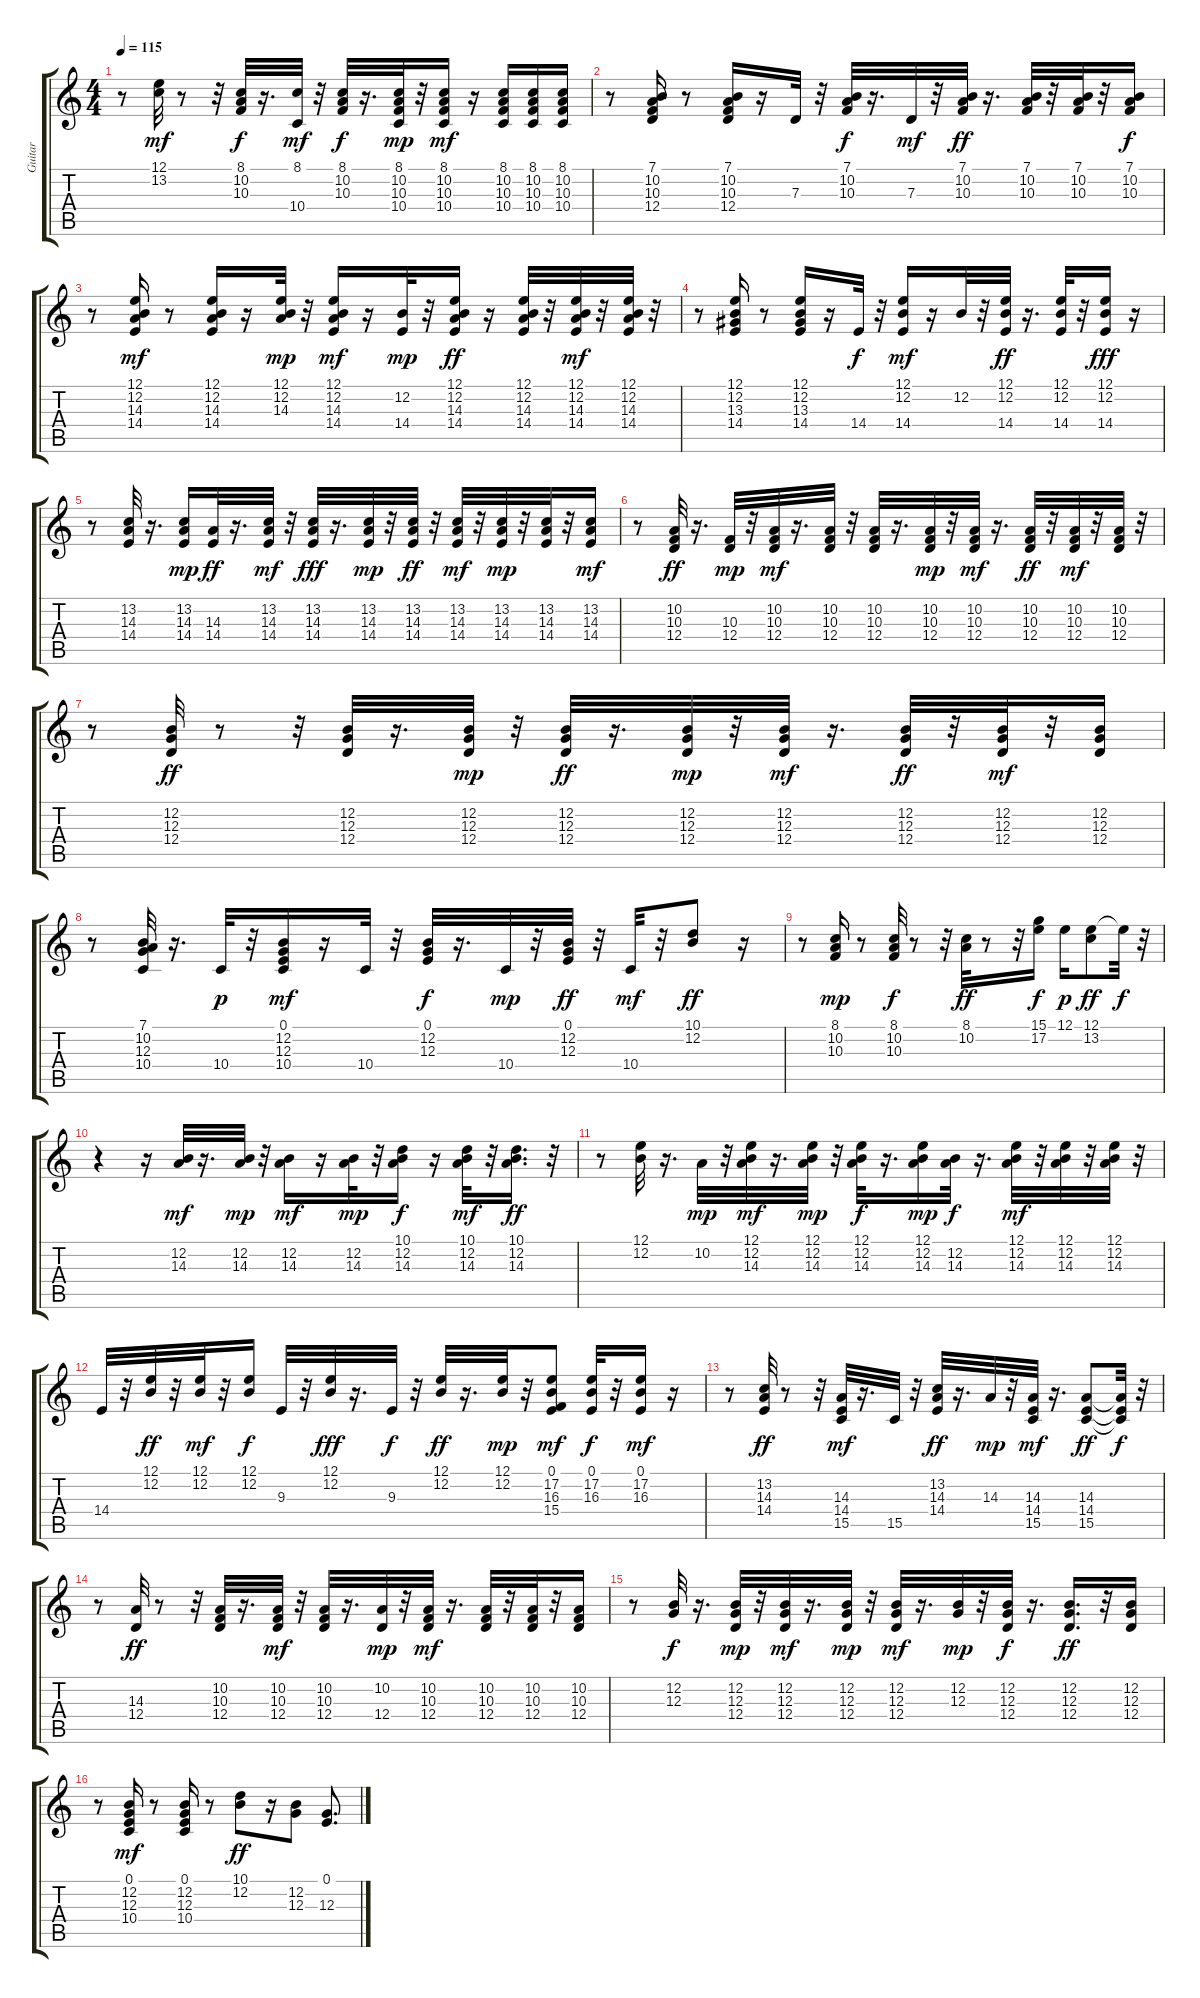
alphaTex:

\track ("Guitar" "Guitar") {instrument pizzicatostrings}
\staff {score tabs}
\tuning (E4 B3 G3 D3 A2 E2) {hide}
\ts (4 4)
\tempo 115
\clef g2
\ks c
r.8{dy fff} (12.1 13.2).32{dy mf} r.8 r.32 (8.1 10.2 10.3).32{dy f} r.16{d} (8.1 10.4).32{dy mf} r.32 (8.1 10.2 10.3).32{dy f} r.16{d} (8.1 10.2 10.3 10.4).32{dy mp} r.32 (8.1 10.2 10.3 10.4).16{dy mf} r.16 (8.1 10.2 10.3 10.4).16 (8.1 10.2 10.3 10.4).16 (8.1 10.2 10.3 10.4).16 |
r.8 (7.1 10.2 10.3 12.4).16 r.8 (7.1 10.2 10.3 12.4).16 r.16 7.3.32 r.32 (7.1 10.2 10.3).32{dy f} r.16{d} 7.3.32{dy mf} r.32 (7.1 10.2 10.3).32{dy ff} r.16{d} (7.1 10.2 10.3).32 r.32 (7.1 10.2 10.3).32 r.32 (7.1 10.2 10.3).16{dy f} |
r.8 (12.1 12.2 14.3 14.4).16{dy mf} r.8 (12.1 12.2 14.3 14.4).16 r.16 (12.1 12.2 14.3).32{dy mp} r.32 (12.1 12.2 14.3 14.4).16{dy mf} r.16 (12.2 14.4).32{dy mp} r.32 (12.1 12.2 14.3 14.4).16{dy ff} r.16 (12.1 12.2 14.3 14.4).32 r.32 (12.1 12.2 14.3 14.4).32{dy mf} r.32 (12.1 12.2 14.3 14.4).32 r.32 |
r.8 (12.1 12.2 13.3 14.4).16 r.8 (12.1 12.2 13.3 14.4).16 r.16 14.4.32{dy f} r.32 (12.1 12.2 14.4).16{dy mf} r.16 12.2.32 r.32 (12.1 12.2 14.4).32{dy ff} r.16{d} (12.1 12.2 14.4).32 r.32 (12.1 12.2 14.4).16{dy fff} r.16 |
r.8 (13.2 14.3 14.4).32 r.16{d} (13.2 14.3 14.4).16{dy mp} (14.3 14.4).32{dy ff} r.16{d} (13.2 14.3 14.4).32{dy mf} r.32 (13.2 14.3 14.4).32{dy fff} r.16{d} (13.2 14.3 14.4).32{dy mp} r.32 (13.2 14.3 14.4).32{dy ff} r.32 (13.2 14.3 14.4).32{dy mf} r.32 (13.2 14.3 14.4).32{dy mp} r.32 (13.2 14.3 14.4).32 r.32 (13.2 14.3 14.4).16{dy mf} |
r.8 (10.2 10.3 12.4).32{dy ff} r.16{d} (10.3 12.4).32{dy mp} r.32 (10.2 10.3 12.4).32{dy mf} r.16{d} (10.2 10.3 12.4).32 r.32 (10.2 10.3 12.4).32 r.16{d} (10.2 10.3 12.4).32{dy mp} r.32 (10.2 10.3 12.4).32{dy mf} r.16{d} (10.2 10.3 12.4).32{dy ff} r.32 (10.2 10.3 12.4).32{dy mf} r.32 (10.2 10.3 12.4).32 r.32 |
r.8 (12.2 12.3 12.4).32{dy ff} r.8 r.32 (12.2 12.3 12.4).32 r.16{d} (12.2 12.3 12.4).32{dy mp} r.32 (12.2 12.3 12.4).32{dy ff} r.16{d} (12.2 12.3 12.4).32{dy mp} r.32 (12.2 12.3 12.4).32{dy mf} r.16{d} (12.2 12.3 12.4).32{dy ff} r.32 (12.2 12.3 12.4).32{dy mf} r.32 (12.2 12.3 12.4).16 |
r.8 (7.1 10.2 12.3 10.4).32 r.16{d} 10.4.32{dy p} r.32 (0.1 12.2 12.3 10.4).16{dy mf} r.16 10.4.32 r.32 (0.1 12.2 12.3).32{dy f} r.16{d} 10.4.32{dy mp} r.32 (0.1 12.2 12.3).32{dy ff} r.32 10.4.32{dy mf} r.32 (10.1 12.2).8{dy ff} r.16 |
r.8 (8.1 10.2 10.3).16{dy mp} r.8 (8.1 10.2 10.3).32{dy f} r.8 r.32 (8.1 10.2).32{dy ff} r.8 r.32 (15.1 17.2).16{dy f} 12.1.16{dy p} (12.1 13.2).8{dy ff} 12.1{t}.32{dy f} r.32 |
r.4 r.16 (12.2 14.3).32{dy mf} r.16{d} (12.2 14.3).32{dy mp} r.32 (12.2 14.3).16{dy mf} r.16 (12.2 14.3).32{dy mp} r.32 (10.1 12.2 14.3).16{dy f} r.16 (10.1 12.2 14.3).32{dy mf} r.32 (10.1 12.2 14.3).16{d dy ff} r.32 |
r.8 (12.1 12.2).32 r.16{d} 10.2.32{dy mp} r.32 (12.1 12.2 14.3).32{dy mf} r.16{d} (12.1 12.2 14.3).32{dy mp} r.32 (12.1 12.2 14.3).32{dy f} r.16{d} (12.1 12.2 14.3).16{dy mp} (12.2 14.3).32{dy f} r.16{d} (12.1 12.2 14.3).32{dy mf} r.32 (12.1 12.2 14.3).32 r.32 (12.1 12.2 14.3).32 r.32 |
14.4.32 r.32 (12.1 12.2).32{dy ff} r.32 (12.1 12.2).32{dy mf} r.32 (12.1 12.2).16{dy f} 9.3.32 r.32 (12.1 12.2).32{dy fff} r.16{d} 9.3.32{dy f} r.32 (12.1 12.2).32{dy ff} r.16{d} (12.1 12.2).32{dy mp} r.32 (0.1 17.2 16.3 15.4).8{dy mf} (0.1 17.2 16.3).32{dy f} r.32 (0.1 17.2 16.3).16{dy mf} r.16 |
r.8 (13.2 14.3 14.4).32{dy ff} r.8 r.32 (14.3 14.4 15.5).32{dy mf} r.16{d} 15.5.32 r.32 (13.2 14.3 14.4).32{dy ff} r.16{d} 14.3.32{dy mp} r.32 (14.3 14.4 15.5).32{dy mf} r.16{d} (14.3 14.4 15.5).8{dy ff} (14.3{t} 14.4{t} 15.5{t}).32{dy f} r.32 |
r.8 (14.3 12.4).32{dy ff} r.8 r.32 (10.2 10.3 12.4).32 r.16{d} (10.2 10.3 12.4).32{dy mf} r.32 (10.2 10.3 12.4).32 r.16{d} (10.2 12.4).32{dy mp} r.32 (10.2 10.3 12.4).32{dy mf} r.16{d} (10.2 10.3 12.4).32 r.32 (10.2 10.3 12.4).32 r.32 (10.2 10.3 12.4).16 |
r.8 (12.2 12.3).32{dy f} r.16{d} (12.2 12.3 12.4).32{dy mp} r.32 (12.2 12.3 12.4).32{dy mf} r.16{d} (12.2 12.3 12.4).32{dy mp} r.32 (12.2 12.3 12.4).32{dy mf} r.16{d} (12.2 12.3).32{dy mp} r.32 (12.2 12.3 12.4).32{dy f} r.16{d} (12.2 12.3 12.4).16{d dy ff} r.32 (12.2 12.3 12.4).16 |
r.8 (0.1 12.2 12.3 10.4).16{dy mf} r.8 (0.1 12.2 12.3 10.4).16 r.8 (10.1 12.2).8{dy ff} r.16 (12.2 12.3).8 (0.1 12.3).8{d}
